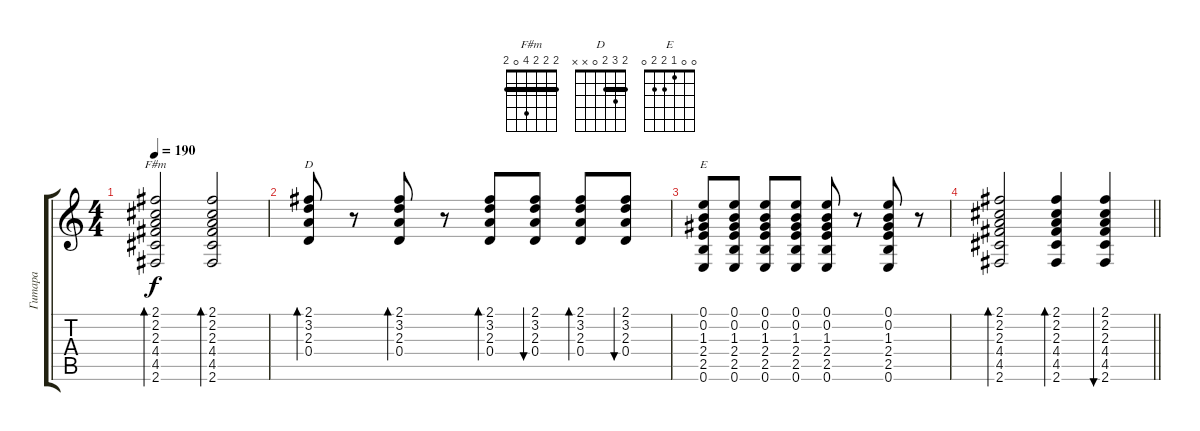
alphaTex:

\track ("Гитара" "Гитара") {instrument acousticguitarsteel}
\staff {score tabs}
\tuning (E4 B3 G3 D3 A2 E2) {hide}
\chord ("F#m" 2 2 2 4 0 2) {barre 2}
\chord ("D" 2 3 2 0 x x) {barre 2}
\chord ("E" 0 0 1 2 2 0)
\ts (4 4)
\tempo 190
\clef g2
\ks c
(2.1 2.2 2.3 4.4 4.5 2.6).2{bd 60 ch "F#m" dy f volume 0} (2.1 2.2 2.3 4.4 4.5 2.6).2{bd 60} |
(2.1 3.2 2.3 0.4).8{bd 60 ch "D"} r.8 (2.1 3.2 2.3 0.4).8{bd 60} r.8 (2.1 3.2 2.3 0.4).8{bd 60} (2.1 3.2 2.3 0.4).8{bu 60} (2.1 3.2 2.3 0.4).8{bd 60} (2.1 3.2 2.3 0.4).8{bu 60} |
(0.1 0.2 1.3 2.4 2.5 0.6).8{ch "E"} (0.1 0.2 1.3 2.4 2.5 0.6).8 (0.1 0.2 1.3 2.4 2.5 0.6).8 (0.1 0.2 1.3 2.4 2.5 0.6).8 (0.1 0.2 1.3 2.4 2.5 0.6).8 r.8 (0.1 0.2 1.3 2.4 2.5 0.6).8 r.8 |
\barLineRight lightlight
(2.1 2.2 2.3 4.4 4.5 2.6).2{bd 60} (2.1 2.2 2.3 4.4 4.5 2.6).4{bd 60} (2.1 2.2 2.3 4.4 4.5 2.6).4{bu 60}
